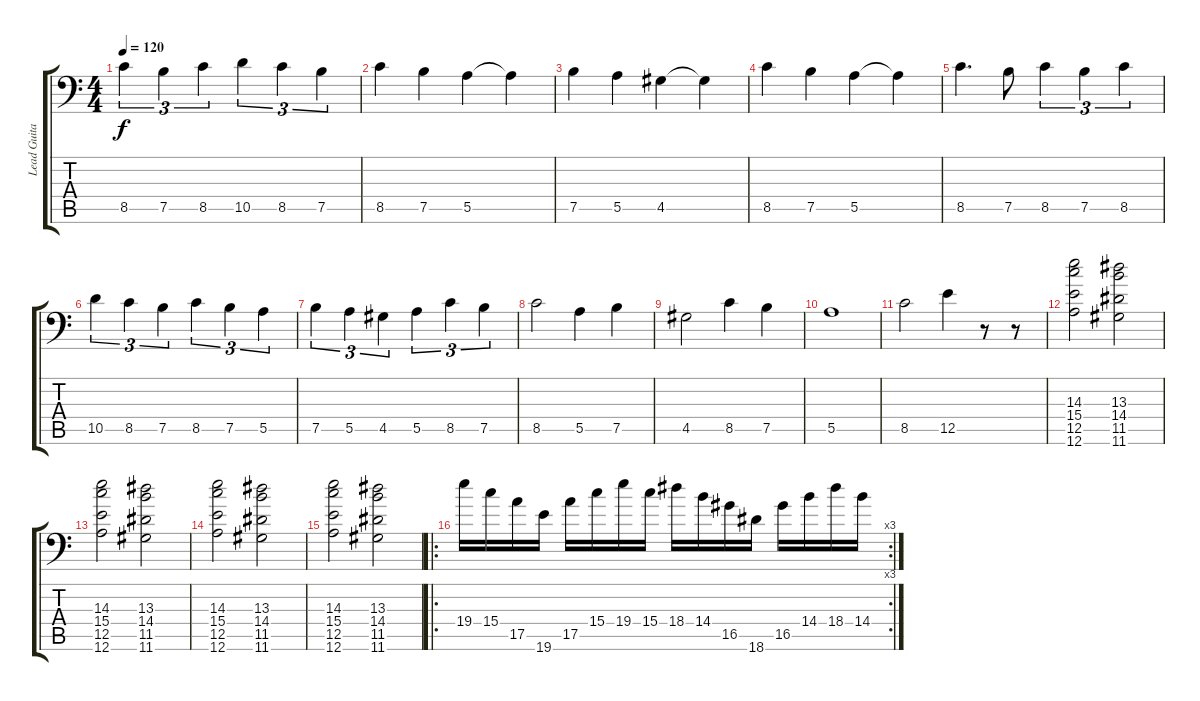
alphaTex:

\track ("Lead Guitar" "Lead Guita") {instrument distortionguitar}
\staff {score tabs}
\tuning (B3 Gb3 D3 A2 E2 A1) {hide}
\ts (4 4)
\tempo 120
\clef f4
\ks c
8.5.4{tu (3 2) dy f} 7.5.4{tu (3 2)} 8.5.4{tu (3 2)} 10.5.4{tu (3 2)} 8.5.4{tu (3 2)} 7.5.4{tu (3 2)} |
8.5.4 7.5.4 5.5.4 5.5{t}.4 |
7.5.4 5.5.4 4.5.4 4.5{t}.4 |
8.5.4 7.5.4 5.5.4 5.5{t}.4 |
8.5.4{d} 7.5.8 8.5.4{tu (3 2)} 7.5.4{tu (3 2)} 8.5.4{tu (3 2)} |
10.5.4{tu (3 2)} 8.5.4{tu (3 2)} 7.5.4{tu (3 2)} 8.5.4{tu (3 2)} 7.5.4{tu (3 2)} 5.5.4{tu (3 2)} |
7.5.4{tu (3 2)} 5.5.4{tu (3 2)} 4.5.4{tu (3 2)} 5.5.4{tu (3 2)} 8.5.4{tu (3 2)} 7.5.4{tu (3 2)} |
8.5.2 5.5.4 7.5.4 |
4.5.2 8.5.4 7.5.4 |
5.5.1 |
8.5.2 12.5.4 r.8 r.8 |
(14.3 15.4 12.5 12.6).2 (13.3 14.4 11.5 11.6).2 |
(14.3 15.4 12.5 12.6).2 (13.3 14.4 11.5 11.6).2 |
(14.3 15.4 12.5 12.6).2 (13.3 14.4 11.5 11.6).2 |
(14.3 15.4 12.5 12.6).2 (13.3 14.4 11.5 11.6).2 |
\ro
\rc 3
19.4.16 15.4.16 17.5.16 19.6.16 17.5.16 15.4.16 19.4.16 15.4.16 18.4.16 14.4.16 16.5.16 18.6.16 16.5.16 14.4.16 18.4.16 14.4.16
